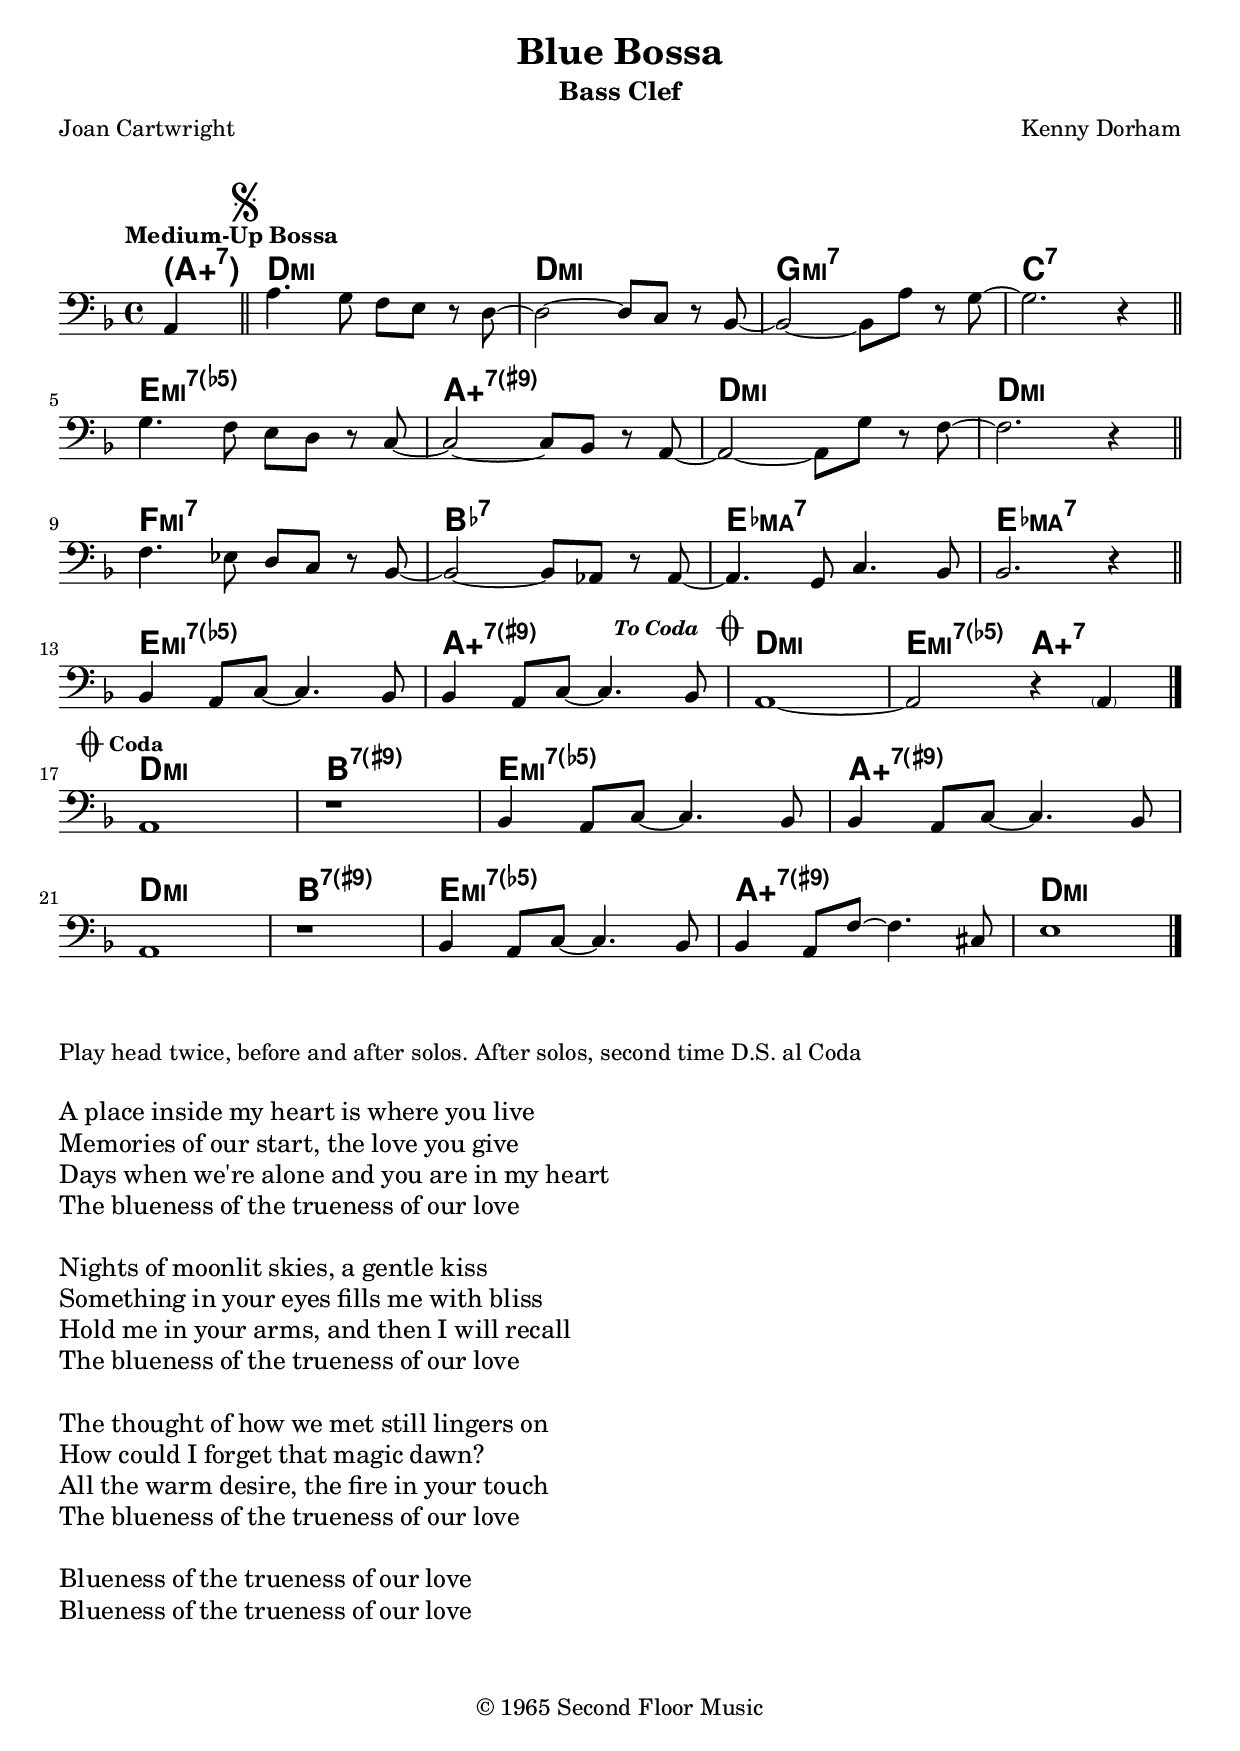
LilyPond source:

\version "2.24.0"

\include "english.ly"

instrument = "Bass Clef"
whatKey = d,,
whatClef = "bass"

%% -*- Mode: LilyPond -*-

\include "lead-sheets.ily"

\header {
  title = "Blue Bossa"
  subtitle = \instrument
  poet = "Joan Cartwright"
  composer = "Kenny Dorham"
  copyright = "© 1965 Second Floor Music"
}

refrainLyrics = \lyricmode {
}

refrainChords = \chordmode {
  \chordInsideParens{ g4:7.5+ }
  c1:m c1:m f1:m7 bf1:7
  d1:m7.5- g1:7.5+.9+ c1:m c1:m
  ef1:m7 af1:7 df1:maj7 df1:maj7
  d1:m7.5- g1:7.5+.9+ c1:m d2:m7.5- g2:7.5+
  
  c1:m a1:7.9+ d1:m7.5- g1:7.5+.9+
  c1:m a1:7.9+ d1:m7.5- g1:7.5+.9+
  c1:m
}

refrainKey = c

refrainMelody = \relative f' {
  \time 4/4
  \key \refrainKey \minor
  \clef \whatClef
  \tempo "Medium-Up Bossa"
  
  \partial 4 g4 |
  \bar "||"
  
  \segnoSign
  g'4. f8 ef8 d8 r8 c8~ | c2~ c8 bf8 r8 af8~ |
  af2~ af8 g'8 r8 f8~ | f2. r4 |
  \bar "||"
  \break
  
  f4. ef8 d8 c8 r8 bf8~ | bf2~ bf8 af8 r8 g8~ |
  g2~ g8 f'8 r8 ef8~ | ef2. r4 |
  \bar "||"
  \break
  
  ef4. df8 c8 bf8 r8 af8~ | af2~ af8 gf8 r8 gf8~ |
  gf4. f8 bf4. af8 | af2. r4 |
  \bar "||"
  \break
  
  af4 g8 bf8~ bf4. af8 | af4 g8 bf8~ bf4. af8 \textToCoda |
  g1~ | g2 r4 \parenthesize g4 |

  \bar "|."
  \break
  
  \textCoda
  g1 | r1 | af4 g8 bf8~ bf4. af8 | af4 g8 bf8~ bf4. af8 |
  \break
  g1 | r1 | af4 g8 bf8~ bf4. af8 | af4 g8 ef'8~ ef4. b8 |
  d1 |
  
  \bar "|."  
}

\include "paper.ily"

\markup {
  % Leave a gap after the header
  \vspace #1
}

\include "refrain.ily"

\markup{ "Play head twice, before and after solos. After solos, second time D.S. al Coda" }

\markup {
  \column {
    \vspace #1
    \line { \large { A place inside my heart is where you live } }
    \line { \large { Memories of our start, the love you give } }
    \line { \large { Days when we're alone and you are in my heart } }
    \line { \large { The blueness of the trueness of our love } }
    \vspace #1
    \line { \large { Nights of moonlit skies, a gentle kiss } }
    \line { \large { Something in your eyes fills me with bliss } }
    \line { \large { Hold me in your arms, and then I will recall } }
    \line { \large { The blueness of the trueness of our love } }
    \vspace #1
    \line { \large { The thought of how we met still lingers on } }
    \line { \large { How could I forget that magic dawn? } }
    \line { \large { All the warm desire, the fire in your touch } }
    \line { \large { The blueness of the trueness of our love } }
    \vspace #1
    \line { \large { Blueness of the trueness of our love } }
    \line { \large { Blueness of the trueness of our love } }
  }
}

